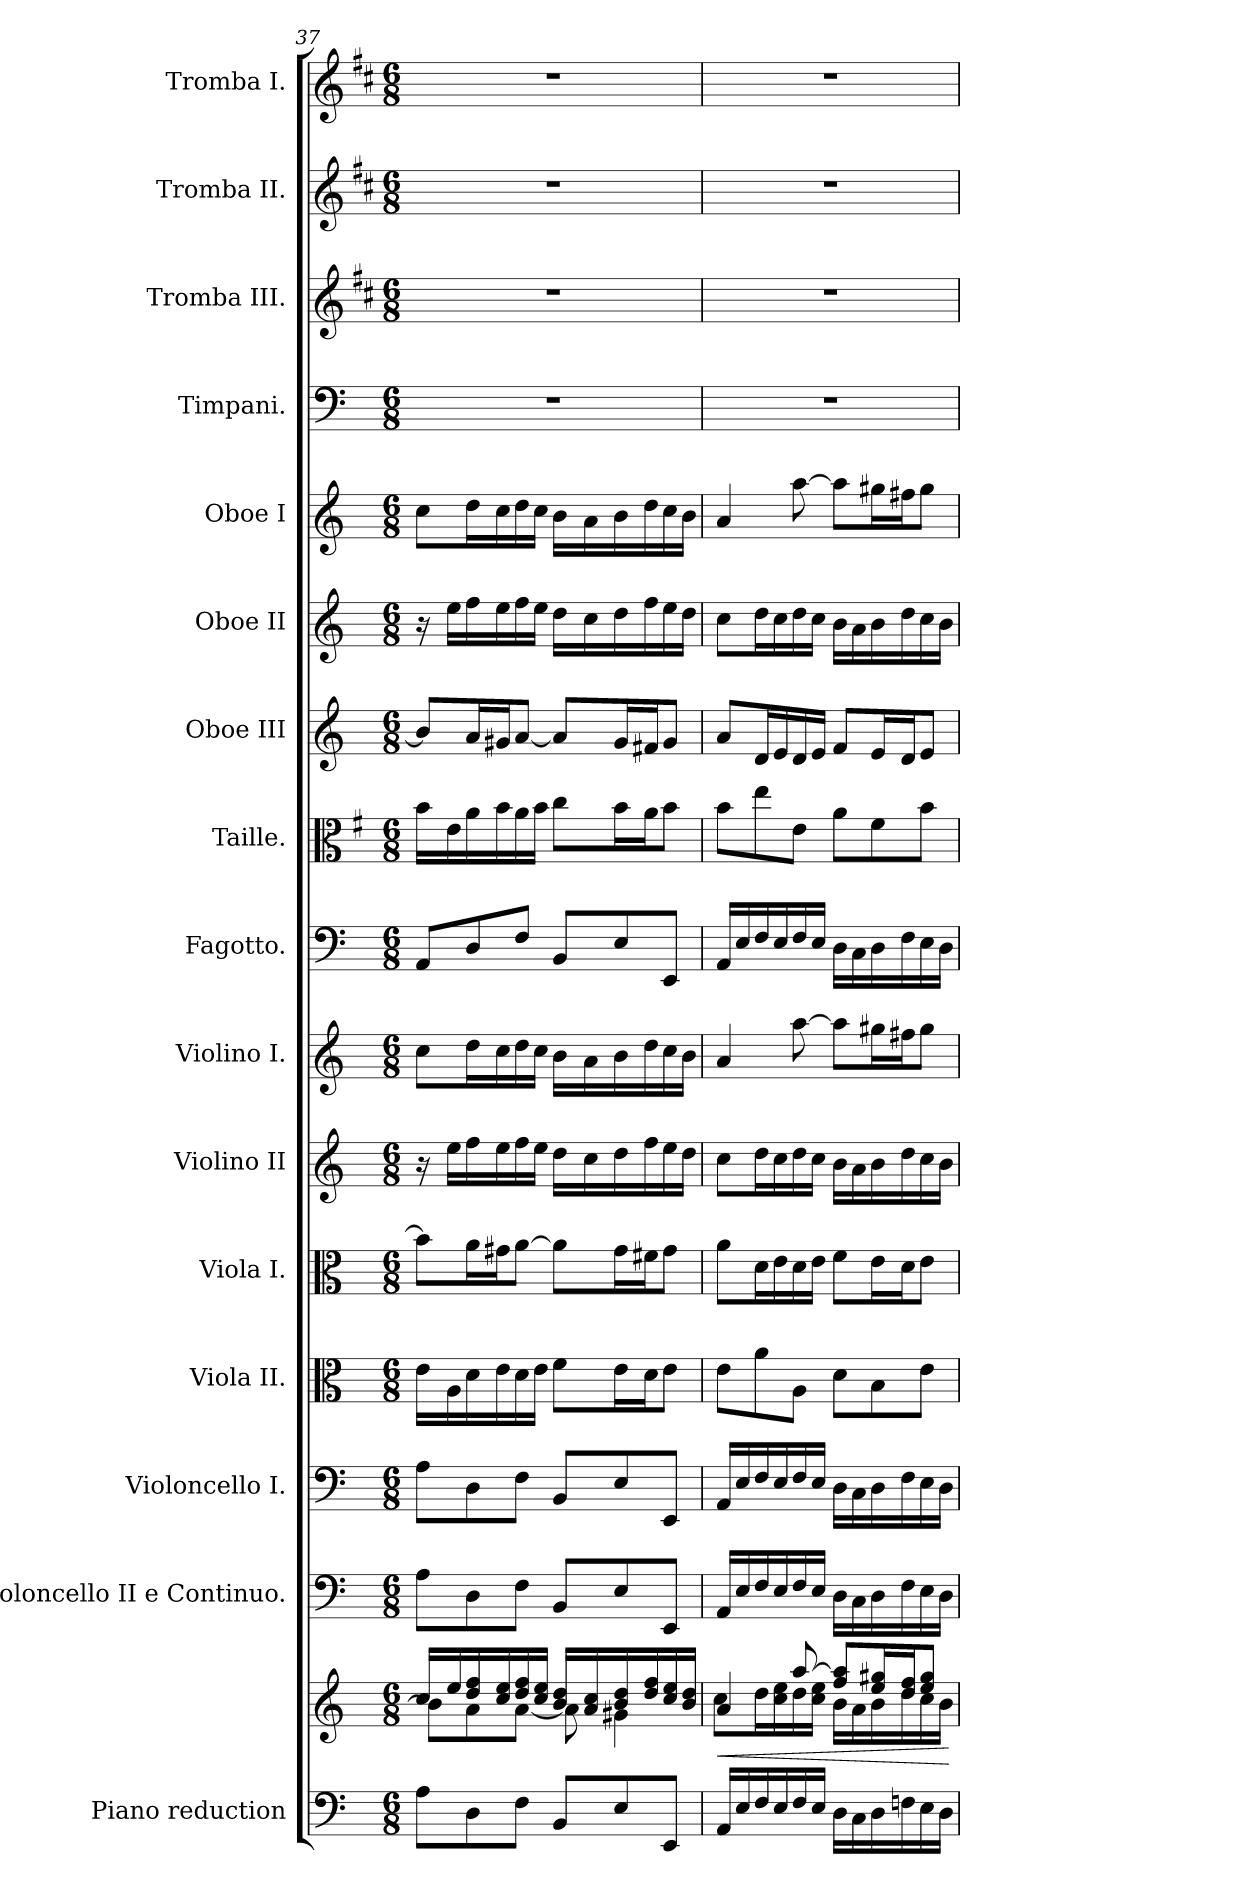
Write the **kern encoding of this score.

**kern	**kern	**dynam	**kern	**kern	**kern	**kern	**kern	**kern	**kern	**kern	**kern	**kern	**kern	**kern	**kern	**kern	**kern
*part16	*part16	*part16	*part15	*part14	*part13	*part12	*part11	*part10	*part9	*part8	*part7	*part6	*part5	*part4	*part3	*part2	*part1
*staff17	*staff16	*staff16/17	*staff15	*staff14	*staff13	*staff12	*staff11	*staff10	*staff9	*staff8	*staff7	*staff6	*staff5	*staff4	*staff3	*staff2	*staff1
*I"Piano reduction	*	*	*I"Violoncello II e Continuo.	*I"Violoncello I.	*I"Viola II.	*I"Viola I.	*I"Violino II	*I"Violino I.	*I"Fagotto.	*I"Taille.	*I"Oboe III	*I"Oboe II	*I"Oboe I	*I"Timpani.	*I"Tromba III.	*I"Tromba II.	*I"Tromba I.
*I'Pno	*	*	*I'Vc	*I'Vc	*I'Vla	*I'Vla	*	*I'Vln	*	*	*I'Ob	*I'Ob	*I'Ob	*I'Timp	*	*	*
*clefF4	*clefG2	*	*clefF4	*clefF4	*clefC3	*clefC3	*clefG2	*clefG2	*clefF4	*clefC3	*clefG2	*clefG2	*clefG2	*clefF4	*clefG2	*clefG2	*clefG2
*	*	*	*ITrd7c12	*	*	*	*	*	*	*ITrd4c7	*	*	*	*	*ITrd1c2	*ITrd1c2	*ITrd1c2
*k[]	*k[]	*	*k[]	*k[]	*k[]	*k[]	*k[]	*k[]	*k[]	*k[]	*k[]	*k[]	*k[]	*k[]	*k[]	*k[]	*k[]
*M6/8	*M6/8	*	*M6/8	*M6/8	*M6/8	*M6/8	*M6/8	*M6/8	*M6/8	*M6/8	*M6/8	*M6/8	*M6/8	*M6/8	*M6/8	*M6/8	*M6/8
=37	=37	=37	=37	=37	=37	=37	=37	=37	=37	=37	=37	=37	=37	=37	=37	=37	=37
*	*^	*	*	*	*	*	*	*	*	*	*	*	*	*	*	*	*
8A\L	16cc/LL	8b\L]	.	8AA\L	8A\L	16e\LL	8b\L]	16r	8cc\L	8AA/L	16e\LL	8b/L]	16r	8cc\L	2.r	2.r	2.r	2.r
.	16ee/	.	.	.	.	16A\	.	16ee\LL	.	.	16A\	.	16ee\LL	.	.	.	.	.
8D\	16dd/ 16ff/	8a\	.	8DD\	8D\	16d\	16a\L	16ff\	16dd\L	8D/	16d\	16a/L	16ff\	16dd\L	.	.	.	.
.	16cc/ 16ee/	.	.	.	.	16e\	16g#X\J	16ee\	16cc\	.	16e\	16g#X/J	16ee\	16cc\	.	.	.	.
8F\J	16dd/ 16ff/	[8a\J	.	8FF\J	8F\J	16d\	[8a\J	16ff\	16dd\	8F/J	16d\	[8a/J	16ff\	16dd\	.	.	.	.
.	16cc/ 16ee/JJ	.	.	.	.	16e\JJ	.	16ee\JJ	16cc\JJ	.	16e\JJ	.	16ee\JJ	16cc\JJ	.	.	.	.
8BB/L	16b/ 16dd/LL	8a\]	.	8BBB/L	8BB/L	8f\L	8a\L]	16dd\LL	16b\LL	8BB/L	8f\L	8a/L]	16dd\LL	16b\LL	.	.	.	.
.	16a/ 16cc/	.	.	.	.	.	.	16cc\	16a\	.	.	.	16cc\	16a\	.	.	.	.
8E/	16b/ 16dd/	4g#X\	.	8EE/	8E/	16e\L	16g#\L	16dd\	16b\	8E/	16e\L	16g#/L	16dd\	16b\	.	.	.	.
.	16dd/ 16ff/	.	.	.	.	16d\J	16f#X\J	16ff\	16dd\	.	16d\J	16f#X/J	16ff\	16dd\	.	.	.	.
8EE/J	16cc/ 16ee/	.	.	8EEE/J	8EE/J	8e\J	8g#\J	16ee\	16cc\	8EE/J	8e\J	8g#/J	16ee\	16cc\	.	.	.	.
.	16b/ 16dd/JJ	.	.	.	.	.	.	16dd\JJ	16b\JJ	.	.	.	16dd\JJ	16b\JJ	.	.	.	.
!!LO:PB:g=z
=38	=38	=38	=38	=38	=38	=38	=38	=38	=38	=38	=38	=38	=38	=38	=38	=38	=38	=38
!	!	!	!LO:HP:b	!	!	!	!	!	!	!	!	!	!	!	!	!	!	!
16AA/LL	4a/	8cc\L	<	16AAA/LL	16AA/LL	8e\L	8a\L	8cc\L	4a/	16AA/LL	8e\L	8a/L	8cc\L	4a/	2.r	2.r	2.r	2.r
16E/	.	.	.	16EE/	16E/	.	.	.	.	16E/	.	.	.	.	.	.	.	.
16F/	.	16dd\L	.	16FF/	16F/	8a\	16d\L	16dd\L	.	16F/	8a\	16d/L	16dd\L	.	.	.	.	.
16E/	.	16cc\ 16ee\	.	16EE/	16E/	.	16e\	16cc\	.	16E/	.	16e/	16cc\	.	.	.	.	.
16F/	[8aa/	16dd\	.	16FF/	16F/	8A\J	16d\	16dd\	[8aa\	16F/	8A\J	16d/	16dd\	[8aa\	.	.	.	.
16E/JJ	.	16cc\ 16ee\JJ	.	16EE/JJ	16E/JJ	.	16e\JJ	16cc\JJ	.	16E/JJ	.	16e/JJ	16cc\JJ	.	.	.	.	.
16D\LL	8ff/ 8aa/]L	16b\LL	.	16DD\LL	16D\LL	8d\L	8f\L	16b\LL	8aa\L]	16D\LL	8d\L	8f/L	16b\LL	8aa\L]	.	.	.	.
16C\	.	16a\	.	16CC\	16C\	.	.	16a\	.	16C\	.	.	16a\	.	.	.	.	.
16D\	16ee/ 16gg#X/L	16b\	.	16DD\	16D\	8B\	16e\L	16b\	16gg#X\L	16D\	8B\	16e/L	16b\	16gg#X\L	.	.	.	.
16Fn\	16dd/ 16ff/J	16dd\	.	16FF\	16F\	.	16d\J	16dd\	16ff#X\J	16F\	.	16d/J	16dd\	16ff#X\J	.	.	.	.
16E\	8ee/ 8gg#/J	16cc\	.	16EE\	16E\	8e\J	8e\J	16cc\	8gg#\J	16E\	8e\J	8e/J	16cc\	8gg#\J	.	.	.	.
16D\JJ	.	16b\JJ	.	16DD\JJ	16D\JJ	.	.	16b\JJ	.	16D\JJ	.	.	16b\JJ	.	.	.	.	.
*	*v	*v	*	*	*	*	*	*	*	*	*	*	*	*	*	*	*	*
.	.	[	.	.	.	.	.	.	.	.	.	.	.	.	.	.	.
=	=	=	=	=	=	=	=	=	=	=	=	=	=	=	=	=	=
*-	*-	*-	*-	*-	*-	*-	*-	*-	*-	*-	*-	*-	*-	*-	*-	*-	*-
